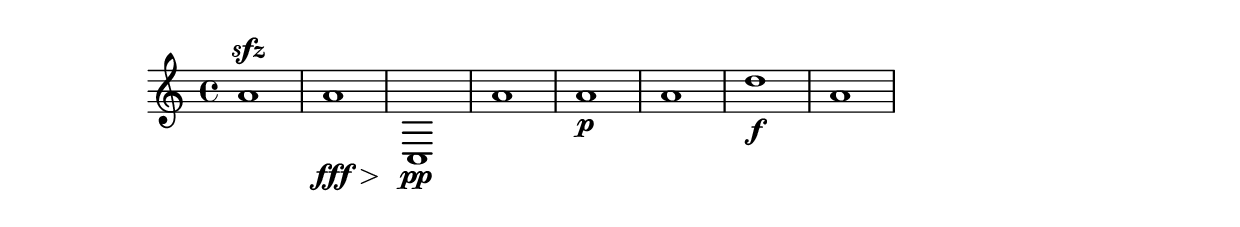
\version "1.7.16"
\header{
texidoc=" Dynamics appear below or above the staff.  If multiple
dynamics are linked with (de)crescendi, they should be on the same
line. Isolated dynamics may be forced up or down.
 "
}



\score{
\notes\relative c''{
a1^\sfz
a1-\fff\> \!c,,-\pp a'' a-\p

% We need this to test if we get two Dynamic line spanners
a

% because do_removal_processing ()
% doesn't seem to post_process elements
d-\f

a

}
\paper{
}
\midi{
\tempo 1 = 60
}
}
%% new-chords-done %%
